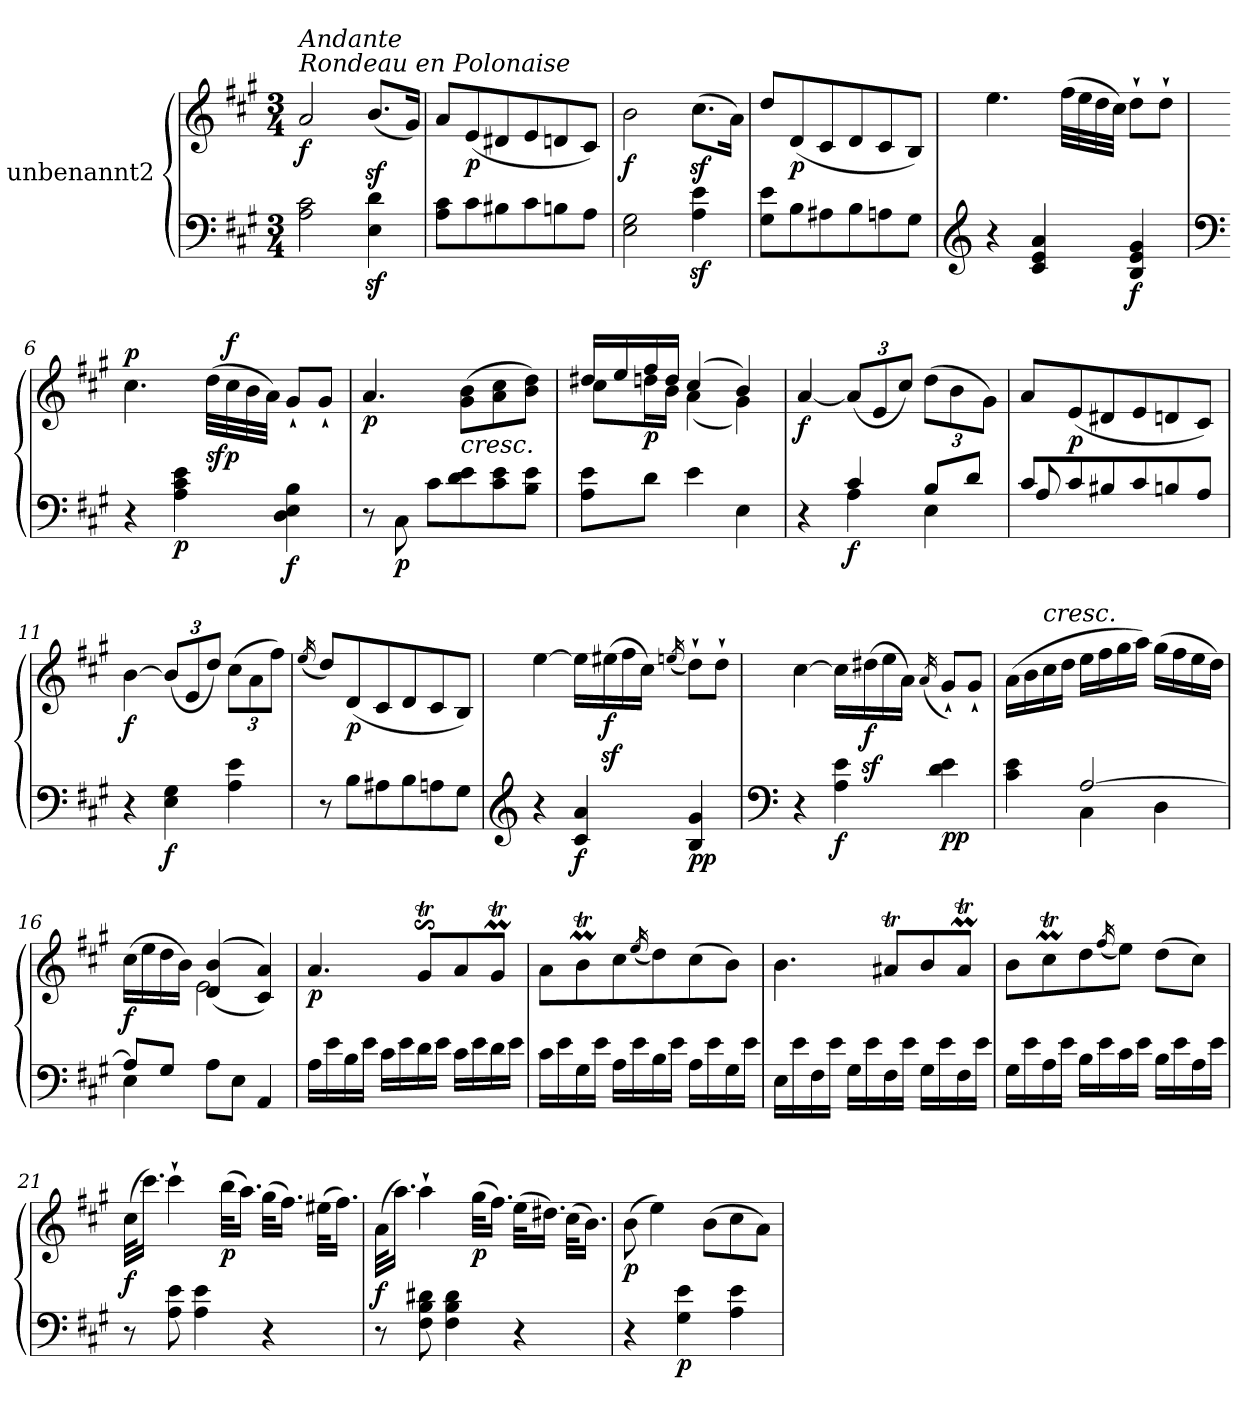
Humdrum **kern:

**kern	**kern	**dynam
*part1	*part1	*part1
*staff2	*staff1	*staff1/2
*I"unbenannt2	*	*
*clefF4	*clefG2	*
*k[f#c#g#]	*k[f#c#g#]	*
*M3/4	*M3/4	*
=1	=1	=1
!	!LO:TX:a:i:t=Rondeau en Polonaise	!
!	!LO:TX:a:i:t=Andante	!
!	!	!LO:DY:b
2A\ 2c#\	2a/	f
4E\z< 4d\z<	(<8.bz</L	.
.	16g#/Jk)	.
=2	=2	=2
8A\ 8c#\L	8a/L	.
!	!	!LO:DY:b
8c#\	(<8e/	p
8B#X\	8d#X/	.
8c#\	8e/	.
8Bn\	8dn/	.
8A\J	8c#/J)	.
=3	=3	=3
!	!	!LO:DY:b
2E\ 2G#\	2b\	f
4A\z< 4e\z<	(>8.cc#z>\L	.
.	16a\Jk)	.
=4	=4	=4
8G#\ 8e\L	8dd/L	.
!	!	!LO:DY:b
8B\	(<8d/	p
8A#X\	8c#/	.
8B\	8d/	.
8An\	8c#/	.
8G#\J	8B/J)	.
=5	=5	=5
*clefG2	*	*
4r	4.ee\	.
4c#/ 4e/ 4a/	.	.
!	!	!LO:DY:b
!	!	!LO:DY:n=1:a
.	(>32ff#\LLL	sfp f
.	32ee\	.
.	32dd\	.
.	32cc#\JJJ)	.
!	!	!LO:DY:n=2:b=2
4B/ 4e/ 4g#/	8dd`\L	f
.	8dd`\J	.
=6	=6	=6
*clefF4	*	*
!	!	!LO:DY:a
4r	4.cc#\	p
!	!	!LO:DY:b=2
4A\ 4c#\ 4e\	.	p
!	!	!LO:DY:b
.	(>32dd\LLL	sfp
!	!	!LO:DY:a
.	32cc#\	f
.	32b\	.
.	32a\JJJ)	.
!	!	!LO:DY:b=2
4D\ 4E\ 4B\	8g#`/L	f
.	8g#`/J	.
=7	=7	=7
!	!	!LO:DY:b
8r	4.a/	p
!	!	!LO:DY:b=2
8C#\	.	p
8c#\L	.	.
!	!LO:TX:b:i:t=cresc.	!
8d\ 8e\	(>8g#\ 8b\L	.
8c#\ 8e\	8a\ 8cc#\	.
8B\ 8e\J	8b\ 8dd\J)	.
=8	=8	=8
*	*^	*
8A\ 8e\L	16dd#X/LL	8cc#\L	.
.	16ee/	.	.
!	!	!	!LO:DY:b
8d\J	16ff#/	16ddn\L	p
.	16dd/JJ	16b\JJ	.
4e\	(>4cc#/	(<4a\	.
4E\	4b/)	4g#\)	.
=9	=9	=9	=9
*^	*	*	*
!	!	!	!	!LO:DY:b
*	*	*v	*v	*
4r	4ryy	[4a/	f
*	*	*Xbrackettup	*
!	!	!	!LO:DY:b=2
4c#/	4A\	(<12a/L]	f
.	.	12e/	.
.	.	12cc#/J)	.
8B/L	4E\	(>12dd\L	.
.	.	12b\	.
8d/J	.	.	.
.	.	12g#\J)	.
=10	=10	=10	=10
8c#/L	8A/	8a/L	.
!	!	!	!LO:DY:b
8c#/	2ryy	(<8e/	p
8B#X/	.	8d#X/	.
8c#/	.	8e/	.
8Bn/	.	8dn/	.
8A/J	8ryy	8c#/J)	.
=11	=11	=11	=11
!	!	!	!LO:DY:b
*v	*v	*	*
4r	[4b\	f
!	!	!LO:DY:b=2
4E\ 4G#\	(<12b/L]	f
.	12e/	.
.	12dd/J)	.
4A\ 4e\	(>12cc#\L	.
.	12a\	.
.	12ff#\J)	.
=12	=12	=12
.	(<16qee/	.
8r	8dd/L)	.
!	!	!LO:DY:b
8B\L	(<8d/	p
8A#X\	8c#/	.
8B\	8d/	.
8An\	8c#/	.
8G#\J	8B/J)	.
=13	=13	=13
*clefG2	*	*
4r	[4ee\	.
!	!	!LO:DY:b=2
4c#/ 4a/	16ee\LL]	f
!	!	!LO:DY:b
.	(>16ee#Xz>\	f
.	16ff#\	.
.	16cc#\JJ)	.
.	(<16qeen/	.
!	!	!LO:DY:b=2
!	!	!LO:DY:n=1:b
4B/ 4g#/	8dd`\L)	p p
.	8dd`\J	.
=14	=14	=14
*clefF4	*	*
4r	[4cc#\	.
!	!	!LO:DY:b=2
4A\ 4e\	16cc#\LL]	f
!	!	!LO:DY:b
.	(>16dd#Xz>\	f
.	16ee\	.
.	16a\JJ)	.
.	(<16qa/	.
!	!	!LO:DY:b=2
!	!	!LO:DY:n=1:b
4d\ 4e\	8g#`/L)	p p
.	8g#`/J	.
=15	=15	=15
*^	*	*
4c#\ 4e\	4ryy	(>16a\LL	.
.	.	16b\	.
!	!	!LO:TX:a:i:t=cresc.	!
.	.	16cc#\	.
.	.	16dd\JJ	.
[2A/	4C#\	16ee\LL	.
.	.	16ff#\	.
.	.	16gg#\	.
.	.	16aa\JJ)	.
.	4D\	(>16gg#\LL	.
.	.	16ff#\	.
.	.	16ee\	.
.	.	16dd\JJ)	.
=16	=16	=16	=16
*	*	*^	*
!	!	!	!	!LO:DY:b
8A/L]	4E\	(>16cc#\LL	4ryy	f
.	.	16ee\	.	.
8G#/J	.	16dd\	.	.
.	.	16b\JJ)	.	.
2ryy	8A\L	(<(>(>4d/ 4b/	2e\	.
.	8E\J	.	.	.
.	4AA/	4c#/ 4a/)))	.	.
*	*	*v	*v	*
=17	=17	=17	=17
!	!	!	!LO:DY:b
*v	*v	*	*
16A\LL	4.a/	p
16e\	.	.
16B\	.	.
16e\JJ	.	.
16c#\LL	.	.
16e\	.	.
16d\	8g#s$sSt/L	.
16e\JJ	.	.
16c#\LL	8a/	.
16e\	.	.
16d\	8g#mt/J	.
16e\JJ	.	.
=18	=18	=18
16c#\LL	8a\L	.
16e\	.	.
16G#\	8bMT\	.
16e\JJ	.	.
16A\LL	8cc#\	.
16e\	.	.
.	(<16qee/	.
16B\	8dd\)	.
16e\JJ	.	.
16A\LL	(>8cc#\	.
16e\	.	.
16G#\	8b\J)	.
16e\JJ	.	.
=19	=19	=19
16E\LL	4.b\	.
16e\	.	.
16F#\	.	.
16e\JJ	.	.
16G#\LL	.	.
16e\	.	.
16F#\	8a#Xt/L	.
16e\JJ	.	.
16G#\LL	8b/	.
16e\	.	.
16F#\	8a#mt/J	.
16e\JJ	.	.
=20	=20	=20
16G#\LL	8b\L	.
16e\	.	.
16A\	8cc#mt\	.
16e\JJ	.	.
16B\LL	8dd\	.
16e\	.	.
.	(<16qff#/	.
16c#\	8ee\J)	.
16e\JJ	.	.
16B\LL	(>8dd\L	.
16e\	.	.
16A\	8cc#\J)	.
16e\JJ	.	.
=21	=21	=21
!	!	!LO:DY:b
8r	(>32cc#\KLL	f
.	16.ccc#\JJ)	.
8A\ 8e\	4ccc#`\	.
4A\ 4e\	.	.
!	!	!LO:DY:b
.	(>32bb\KLL	p
.	16.aa\JJ)	.
4r	(>32gg#\KLL	.
.	16.ff#\JJ)	.
.	(>32ee#X\KLL	.
.	16.ff#\JJ)	.
=22	=22	=22
!	!	!LO:DY:a=2
8r	(>32a\KLL	f
.	16.aa\JJ)	.
8F#\ 8B\ 8d#X\	4aa`\	.
4F#\ 4B\ 4d#\	.	.
!	!	!LO:DY:b
.	(>32gg#\KLL	p
.	16.ff#\JJ)	.
4r	(>32ee\KLL	.
.	16.dd#X\JJ)	.
.	(>32cc#\KLL	.
.	16.b\JJ)	.
=23	=23	=23
!	!	!LO:DY:b
4r	(>8b\	p
.	4ee\)	.
!	!	!LO:DY:b=2
4G#\ 4e\	.	p
.	(>8b\L	.
4A\ 4e\	8cc#\	.
.	8a\J)	.
=	=	=
*-	*-	*-
